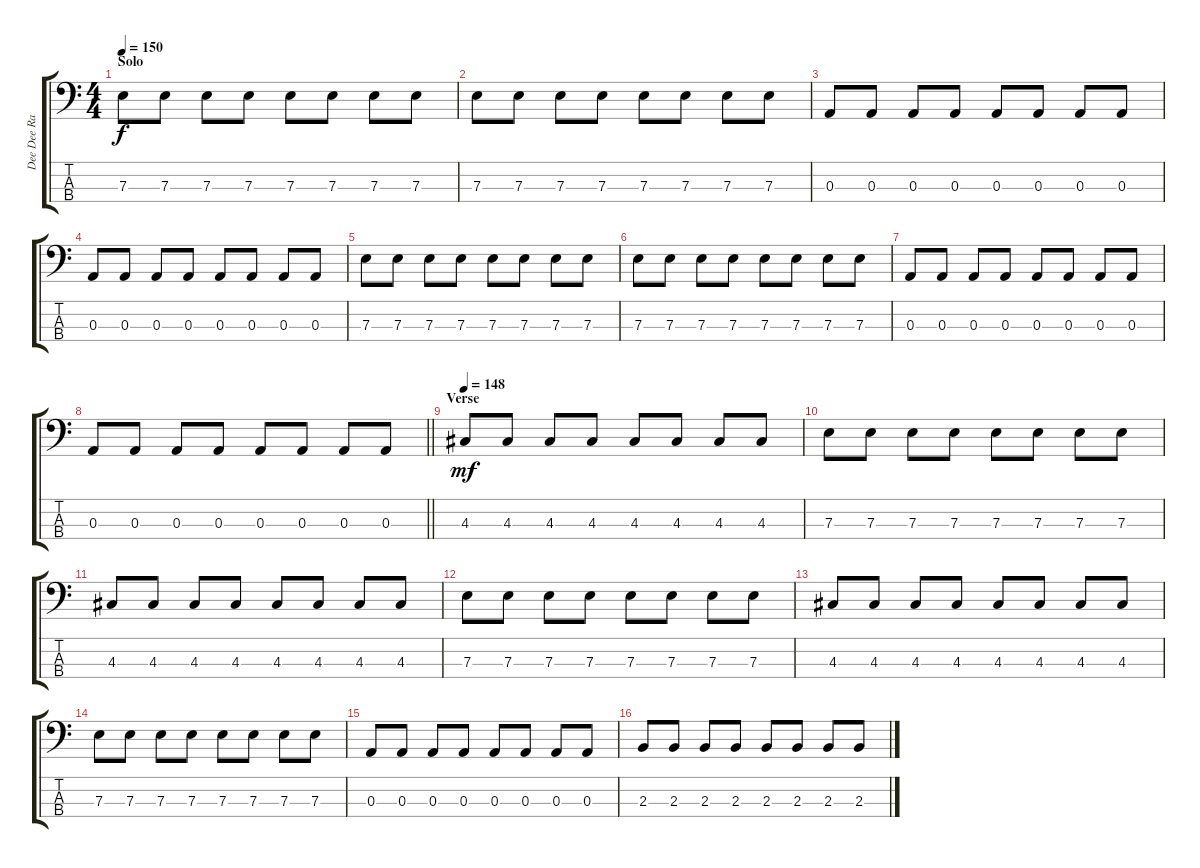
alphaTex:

\track ("Dee Dee Ramone - Bass" "Dee Dee Ra") {instrument electricbassfinger}
\staff {score tabs}
\tuning (G2 D2 A1 E1) {hide}
\ts (4 4)
\section ("" "Solo")
\tempo 150
\clef f4
\ks c
7.3.8{dy f} 7.3.8 7.3.8 7.3.8 7.3.8 7.3.8 7.3.8 7.3.8 |
7.3.8 7.3.8 7.3.8 7.3.8 7.3.8 7.3.8 7.3.8 7.3.8 |
0.3.8 0.3.8 0.3.8 0.3.8 0.3.8 0.3.8 0.3.8 0.3.8 |
0.3.8 0.3.8 0.3.8 0.3.8 0.3.8 0.3.8 0.3.8 0.3.8 |
7.3.8 7.3.8 7.3.8 7.3.8 7.3.8 7.3.8 7.3.8 7.3.8 |
7.3.8 7.3.8 7.3.8 7.3.8 7.3.8 7.3.8 7.3.8 7.3.8 |
0.3.8 0.3.8 0.3.8 0.3.8 0.3.8 0.3.8 0.3.8 0.3.8 |
\barLineRight lightlight
0.3.8 0.3.8 0.3.8 0.3.8 0.3.8 0.3.8 0.3.8 0.3.8 |
\section ("" "Verse")
\tempo 148
4.3.8{dy mf} 4.3.8 4.3.8 4.3.8 4.3.8 4.3.8 4.3.8 4.3.8 |
7.3.8 7.3.8 7.3.8 7.3.8 7.3.8 7.3.8 7.3.8 7.3.8 |
4.3.8 4.3.8 4.3.8 4.3.8 4.3.8 4.3.8 4.3.8 4.3.8 |
7.3.8 7.3.8 7.3.8 7.3.8 7.3.8 7.3.8 7.3.8 7.3.8 |
4.3.8 4.3.8 4.3.8 4.3.8 4.3.8 4.3.8 4.3.8 4.3.8 |
7.3.8 7.3.8 7.3.8 7.3.8 7.3.8 7.3.8 7.3.8 7.3.8 |
0.3.8 0.3.8 0.3.8 0.3.8 0.3.8 0.3.8 0.3.8 0.3.8 |
2.3.8 2.3.8 2.3.8 2.3.8 2.3.8 2.3.8 2.3.8 2.3.8
